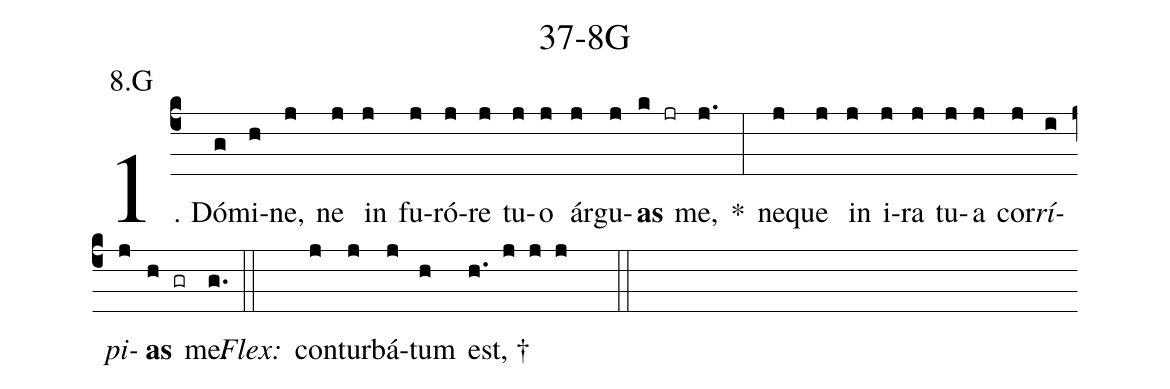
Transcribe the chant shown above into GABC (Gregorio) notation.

name: 37-8G;
annotation: 8.G;
%%
(c4)1. Dó(g)mi(h)ne,(j) ne(j) in(j) fu(j)ró(j)re(j) tu(j)o(j) ár(j)gu(j)<b>as</b>(k jr) me,(j.) *(:) ne(j)que(j) in(j) i(j)ra(j) tu(j)a(j) cor(j)<i>rí</i>(i)<i>pi</i>(j)<b>as</b>(h gr) me.(g.) (::)
<i>Flex:</i>()  con(j)tur(j)bá(j)tum(h) est, †(h. j j j  ::)
